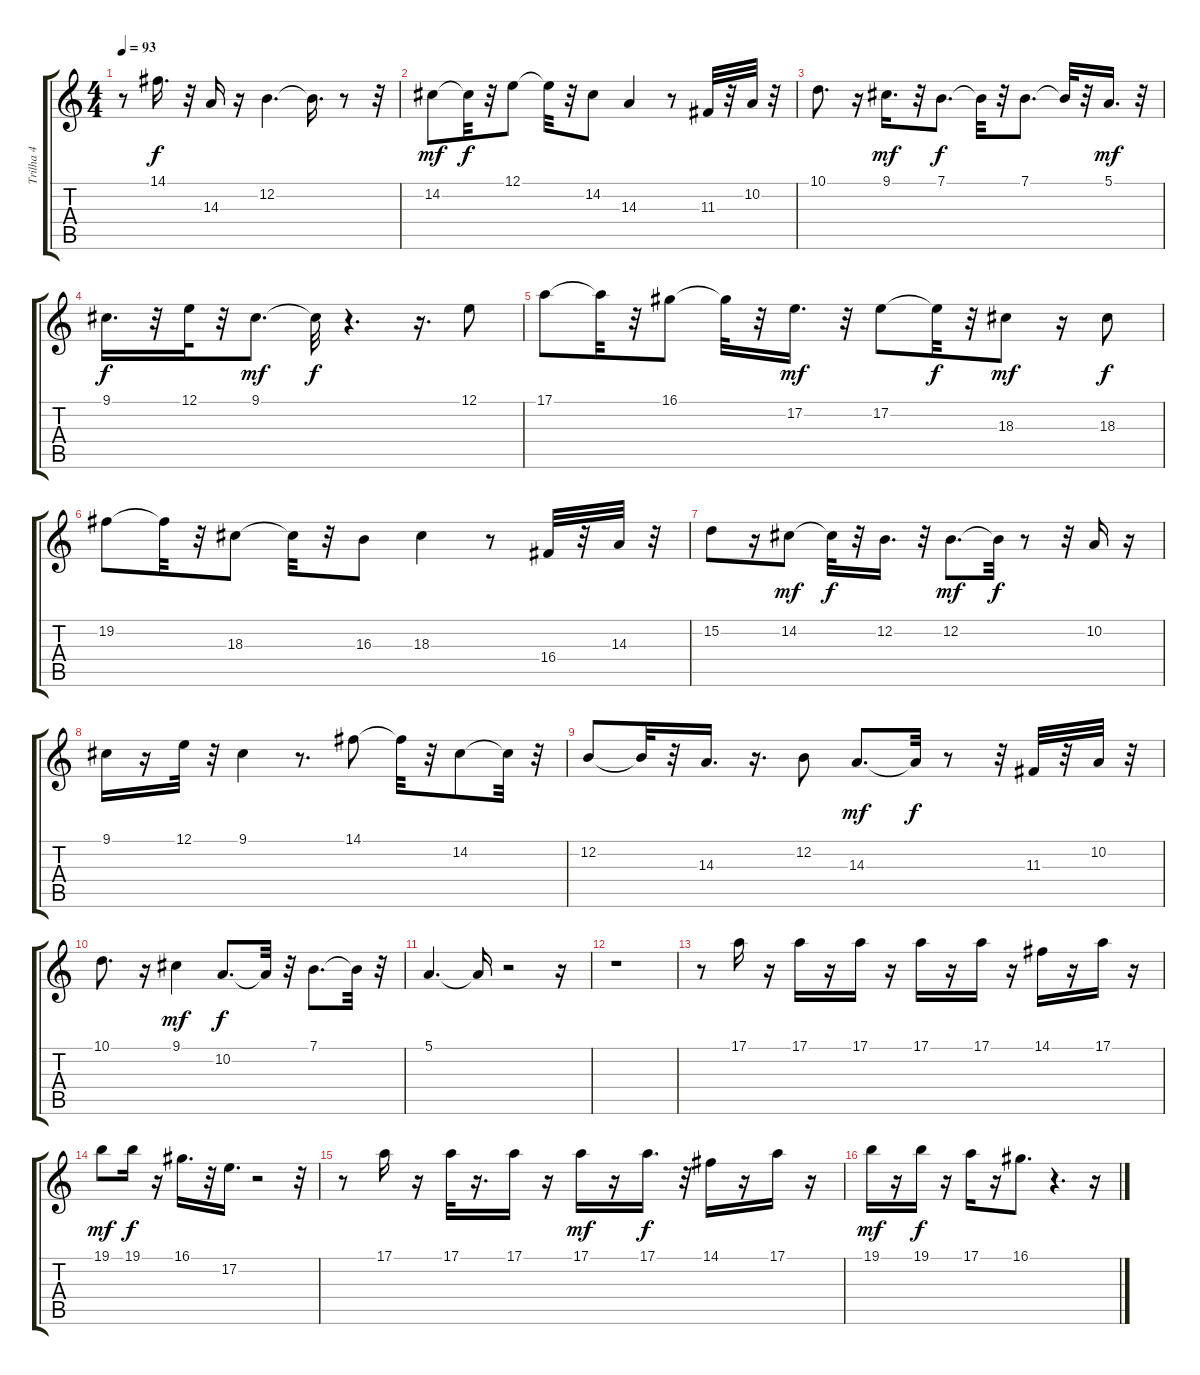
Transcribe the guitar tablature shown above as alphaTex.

\track ("Trilha 4" "Trilha 4") {instrument altosax}
\staff {score tabs}
\tuning (E4 B3 G3 D3 A2 E2) {hide}
\ts (4 4)
\tempo 93
\clef g2
\ks c
r.8{dy f} 14.1.16{d} r.32 14.3.16 r.16 12.2.4{d} 12.2{t}.16{d} r.8 r.32 |
14.2.8{dy mf} 14.2{t}.32{dy f} r.32 12.1.8 12.1{t}.32 r.32 14.2.8 14.3.4 r.8 11.3.32 r.32 10.2.32 r.32 |
10.1.8{d} r.16 9.1.16{d dy mf} r.32 7.1.8{d dy f} 7.1{t}.32 r.32 7.1.8{d} 7.1{t}.32 r.32 5.1.16{d dy mf} r.32 |
9.1.16{d dy f} r.32 12.1.32 r.32 9.1.8{d dy mf} 9.1{t}.32{dy f} r.4{d} r.16{d} 12.1.8 |
17.1.8 17.1{t}.32 r.32 16.1.8 16.1{t}.32 r.32 17.2.16{d dy mf} r.32 17.2.8 17.2{t}.32{dy f} r.32 18.3.8{dy mf} r.16 18.3.8{dy f} |
19.2.8 19.2{t}.32 r.32 18.3.8 18.3{t}.32 r.32 16.3.8 18.3.4 r.8 16.4.32 r.32 14.3.32 r.32 |
15.2.8 r.16 14.2.8{dy mf} 14.2{t}.32{dy f} r.32 12.2.16{d} r.32 12.2.8{d dy mf} 12.2{t}.32{dy f} r.8 r.32 10.2.16 r.16 |
9.1.16 r.16 12.1.32 r.32 9.1.4 r.8{d} 14.1.8 14.1{t}.32 r.32 14.2.8 14.2{t}.32 r.32 |
12.2.8 12.2{t}.32 r.32 14.3.16{d} r.16{d} 12.2.8 14.3.8{d dy mf} 14.3{t}.32{dy f} r.8 r.32 11.3.32 r.32 10.2.32 r.32 |
10.1.8{d} r.16 9.1.4{dy mf} 10.2.8{d dy f} 10.2{t}.32 r.32 7.1.8{d} 7.1{t}.32 r.32 |
5.1.4{d} 5.1{t}.16 r.2 r.16 |
r.1 |
r.8 17.1.16 r.16 17.1.16 r.16 17.1.16 r.16 17.1.16 r.16 17.1.16 r.16 14.1.16 r.16 17.1.16 r.16 |
19.1.8{dy mf} 19.1.16{dy f} r.16 16.1.16{d} r.32 17.2.16{d} r.2 r.32 |
r.8 17.1.16 r.16 17.1.32 r.16{d} 17.1.16 r.16 17.1.16{dy mf} r.16 17.1.16{d dy f} r.32 14.1.16 r.16 17.1.16 r.16 |
19.1.16{dy mf} r.16 19.1.16{dy f} r.16 17.1.16 r.16 16.1.8{d} r.4{d} r.16
